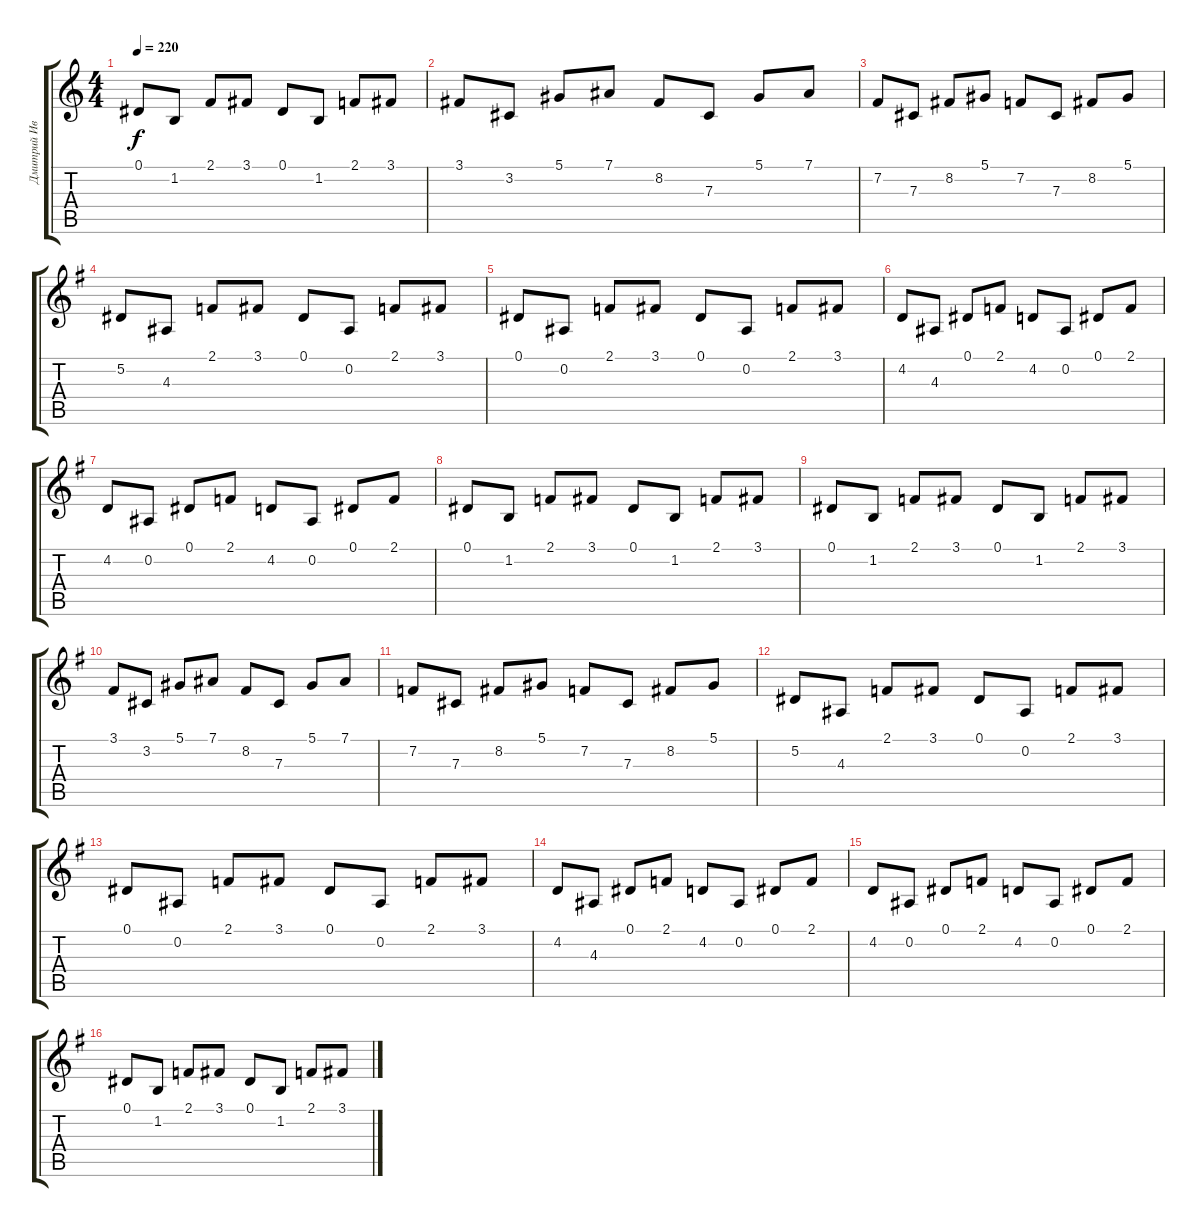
\track ("Дмитрий Иванов" "Дмитрий Ив") {instrument stringensemble1}
\staff {score tabs}
\tuning (Eb4 Bb3 Gb3 Db3 Ab2 Eb2) {hide}
\ts (4 4)
\tempo 220
\clef g2
\ks c
0.1.8{dy f} 1.2.8 2.1.8 3.1.8 0.1.8 1.2.8 2.1.8 3.1.8 |
3.1.8 3.2.8 5.1.8 7.1.8 8.2.8 7.3.8 5.1.8 7.1.8 |
7.2.8 7.3.8 8.2.8 5.1.8 7.2.8 7.3.8 8.2.8 5.1.8 |
\ks g
5.2.8 4.3.8 2.1.8 3.1.8 0.1.8 0.2.8 2.1.8 3.1.8 |
0.1.8 0.2.8 2.1.8 3.1.8 0.1.8 0.2.8 2.1.8 3.1.8 |
4.2.8 4.3.8 0.1.8 2.1.8 4.2.8 0.2.8 0.1.8 2.1.8 |
4.2.8 0.2.8 0.1.8 2.1.8 4.2.8 0.2.8 0.1.8 2.1.8 |
0.1.8 1.2.8 2.1.8 3.1.8 0.1.8 1.2.8 2.1.8 3.1.8 |
0.1.8 1.2.8 2.1.8 3.1.8 0.1.8 1.2.8 2.1.8 3.1.8 |
3.1.8 3.2.8 5.1.8 7.1.8 8.2.8 7.3.8 5.1.8 7.1.8 |
7.2.8 7.3.8 8.2.8 5.1.8 7.2.8 7.3.8 8.2.8 5.1.8 |
5.2.8 4.3.8 2.1.8 3.1.8 0.1.8 0.2.8 2.1.8 3.1.8 |
0.1.8 0.2.8 2.1.8 3.1.8 0.1.8 0.2.8 2.1.8 3.1.8 |
4.2.8 4.3.8 0.1.8 2.1.8 4.2.8 0.2.8 0.1.8 2.1.8 |
4.2.8 0.2.8 0.1.8 2.1.8 4.2.8 0.2.8 0.1.8 2.1.8 |
0.1.8 1.2.8 2.1.8 3.1.8 0.1.8 1.2.8 2.1.8 3.1.8
